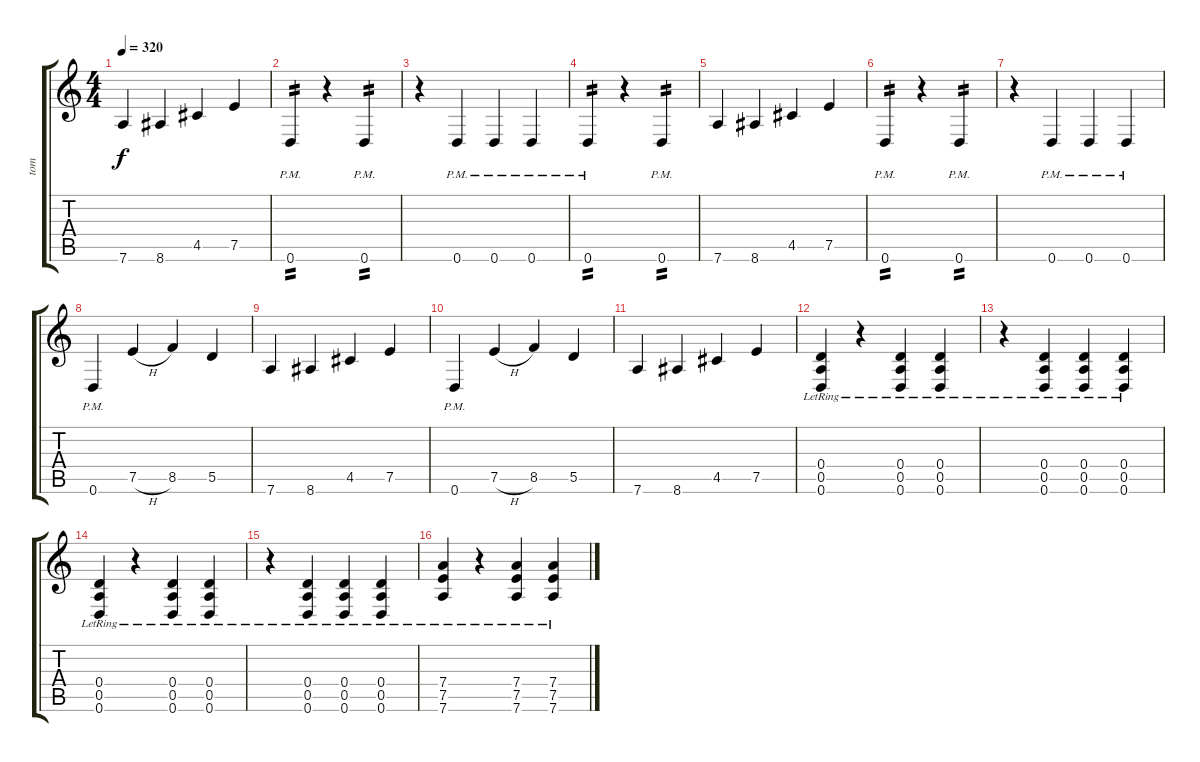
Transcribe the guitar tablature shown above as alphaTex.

\track ("tom" "tom") {instrument acousticguitarsteel}
\staff {score tabs}
\tuning (E4 B3 G3 D3 A2 D2) {hide}
\ts (4 4)
\tempo 320
\clef g2
\ks c
7.6.4{dy f} 8.6.4 4.5.4 7.5.4 |
0.6{pm}.4{tp 2} r.4 0.6{pm}.4{tp 2} |
r.4 0.6{pm}.4 0.6{pm}.4 0.6{pm}.4 |
0.6{pm}.4{tp 2} r.4 0.6{pm}.4{tp 2} |
7.6.4 8.6.4 4.5.4 7.5.4 |
0.6{pm}.4{tp 2} r.4 0.6{pm}.4{tp 2} |
r.4 0.6{pm}.4 0.6{pm}.4 0.6{pm}.4 |
0.6{pm}.4 7.5{h}.4 8.5.4 5.5.4 |
7.6.4 8.6.4 4.5.4 7.5.4 |
0.6{pm}.4 7.5{h}.4 8.5.4 5.5.4 |
7.6.4 8.6.4 4.5.4 7.5.4 |
(0.4{lr} 0.5{lr} 0.6{lr}).4 r.4 (0.4{lr} 0.5{lr} 0.6{lr}).4 (0.4{lr} 0.5{lr} 0.6{lr}).4 |
r.4 (0.4{lr} 0.5{lr} 0.6{lr}).4 (0.4{lr} 0.5{lr} 0.6{lr}).4 (0.4{lr} 0.5{lr} 0.6{lr}).4 |
(0.4{lr} 0.5{lr} 0.6{lr}).4 r.4 (0.4{lr} 0.5{lr} 0.6{lr}).4 (0.4{lr} 0.5{lr} 0.6{lr}).4 |
r.4 (0.4{lr} 0.5{lr} 0.6{lr}).4 (0.4{lr} 0.5{lr} 0.6{lr}).4 (0.4{lr} 0.5{lr} 0.6{lr}).4 |
(7.4{lr} 7.5{lr} 7.6{lr}).4 r.4 (7.4{lr} 7.5{lr} 7.6{lr}).4 (7.4{lr} 7.5{lr} 7.6{lr}).4
